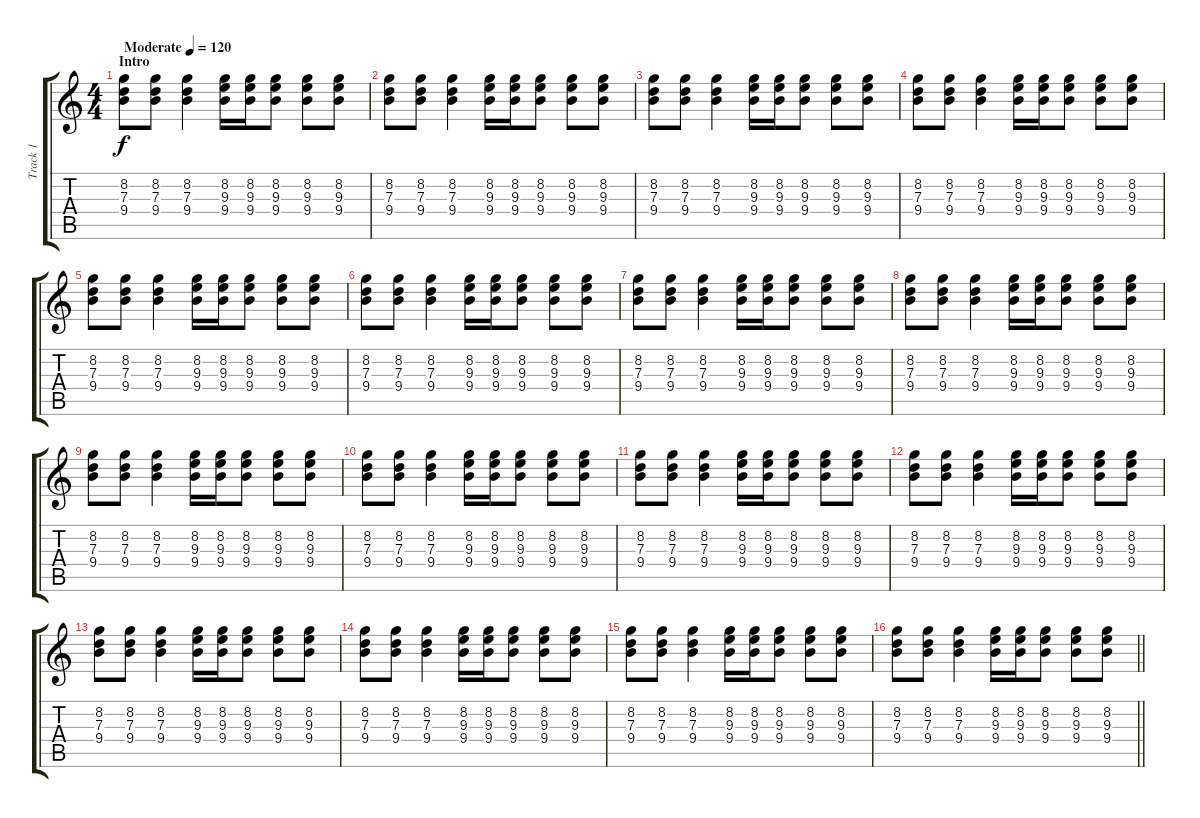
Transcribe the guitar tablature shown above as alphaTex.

\track ("Track 1" "Track 1") {instrument distortionguitar}
\staff {score tabs}
\tuning (E4 B3 G3 D3 A2 E2) {hide}
\ts (4 4)
\section ("" "Intro")
\tempo (120 "Moderate")
\clef g2
\ks c
(8.2 7.3 9.4).8{dy f instrument distortionguitar} (8.2 7.3 9.4).8 (8.2 7.3 9.4).4 (8.2 9.3 9.4).16 (8.2 9.3 9.4).16 (8.2 9.3 9.4).8 (8.2 9.3 9.4).8 (8.2 9.3 9.4).8 |
(8.2 7.3 9.4).8 (8.2 7.3 9.4).8 (8.2 7.3 9.4).4 (8.2 9.3 9.4).16 (8.2 9.3 9.4).16 (8.2 9.3 9.4).8 (8.2 9.3 9.4).8 (8.2 9.3 9.4).8 |
(8.2 7.3 9.4).8 (8.2 7.3 9.4).8 (8.2 7.3 9.4).4 (8.2 9.3 9.4).16 (8.2 9.3 9.4).16 (8.2 9.3 9.4).8 (8.2 9.3 9.4).8 (8.2 9.3 9.4).8 |
(8.2 7.3 9.4).8 (8.2 7.3 9.4).8 (8.2 7.3 9.4).4 (8.2 9.3 9.4).16 (8.2 9.3 9.4).16 (8.2 9.3 9.4).8 (8.2 9.3 9.4).8 (8.2 9.3 9.4).8 |
(8.2 7.3 9.4).8 (8.2 7.3 9.4).8 (8.2 7.3 9.4).4 (8.2 9.3 9.4).16 (8.2 9.3 9.4).16 (8.2 9.3 9.4).8 (8.2 9.3 9.4).8 (8.2 9.3 9.4).8 |
(8.2 7.3 9.4).8 (8.2 7.3 9.4).8 (8.2 7.3 9.4).4 (8.2 9.3 9.4).16 (8.2 9.3 9.4).16 (8.2 9.3 9.4).8 (8.2 9.3 9.4).8 (8.2 9.3 9.4).8 |
(8.2 7.3 9.4).8 (8.2 7.3 9.4).8 (8.2 7.3 9.4).4 (8.2 9.3 9.4).16 (8.2 9.3 9.4).16 (8.2 9.3 9.4).8 (8.2 9.3 9.4).8 (8.2 9.3 9.4).8 |
(8.2 7.3 9.4).8 (8.2 7.3 9.4).8 (8.2 7.3 9.4).4 (8.2 9.3 9.4).16 (8.2 9.3 9.4).16 (8.2 9.3 9.4).8 (8.2 9.3 9.4).8 (8.2 9.3 9.4).8 |
(8.2 7.3 9.4).8 (8.2 7.3 9.4).8 (8.2 7.3 9.4).4 (8.2 9.3 9.4).16 (8.2 9.3 9.4).16 (8.2 9.3 9.4).8 (8.2 9.3 9.4).8 (8.2 9.3 9.4).8 |
(8.2 7.3 9.4).8 (8.2 7.3 9.4).8 (8.2 7.3 9.4).4 (8.2 9.3 9.4).16 (8.2 9.3 9.4).16 (8.2 9.3 9.4).8 (8.2 9.3 9.4).8 (8.2 9.3 9.4).8 |
(8.2 7.3 9.4).8 (8.2 7.3 9.4).8 (8.2 7.3 9.4).4 (8.2 9.3 9.4).16 (8.2 9.3 9.4).16 (8.2 9.3 9.4).8 (8.2 9.3 9.4).8 (8.2 9.3 9.4).8 |
(8.2 7.3 9.4).8 (8.2 7.3 9.4).8 (8.2 7.3 9.4).4 (8.2 9.3 9.4).16 (8.2 9.3 9.4).16 (8.2 9.3 9.4).8 (8.2 9.3 9.4).8 (8.2 9.3 9.4).8 |
(8.2 7.3 9.4).8 (8.2 7.3 9.4).8 (8.2 7.3 9.4).4 (8.2 9.3 9.4).16 (8.2 9.3 9.4).16 (8.2 9.3 9.4).8 (8.2 9.3 9.4).8 (8.2 9.3 9.4).8 |
(8.2 7.3 9.4).8 (8.2 7.3 9.4).8 (8.2 7.3 9.4).4 (8.2 9.3 9.4).16 (8.2 9.3 9.4).16 (8.2 9.3 9.4).8 (8.2 9.3 9.4).8 (8.2 9.3 9.4).8 |
(8.2 7.3 9.4).8 (8.2 7.3 9.4).8 (8.2 7.3 9.4).4 (8.2 9.3 9.4).16 (8.2 9.3 9.4).16 (8.2 9.3 9.4).8 (8.2 9.3 9.4).8 (8.2 9.3 9.4).8 |
\barLineRight lightlight
(8.2 7.3 9.4).8 (8.2 7.3 9.4).8 (8.2 7.3 9.4).4 (8.2 9.3 9.4).16 (8.2 9.3 9.4).16 (8.2 9.3 9.4).8 (8.2 9.3 9.4).8 (8.2 9.3 9.4).8
